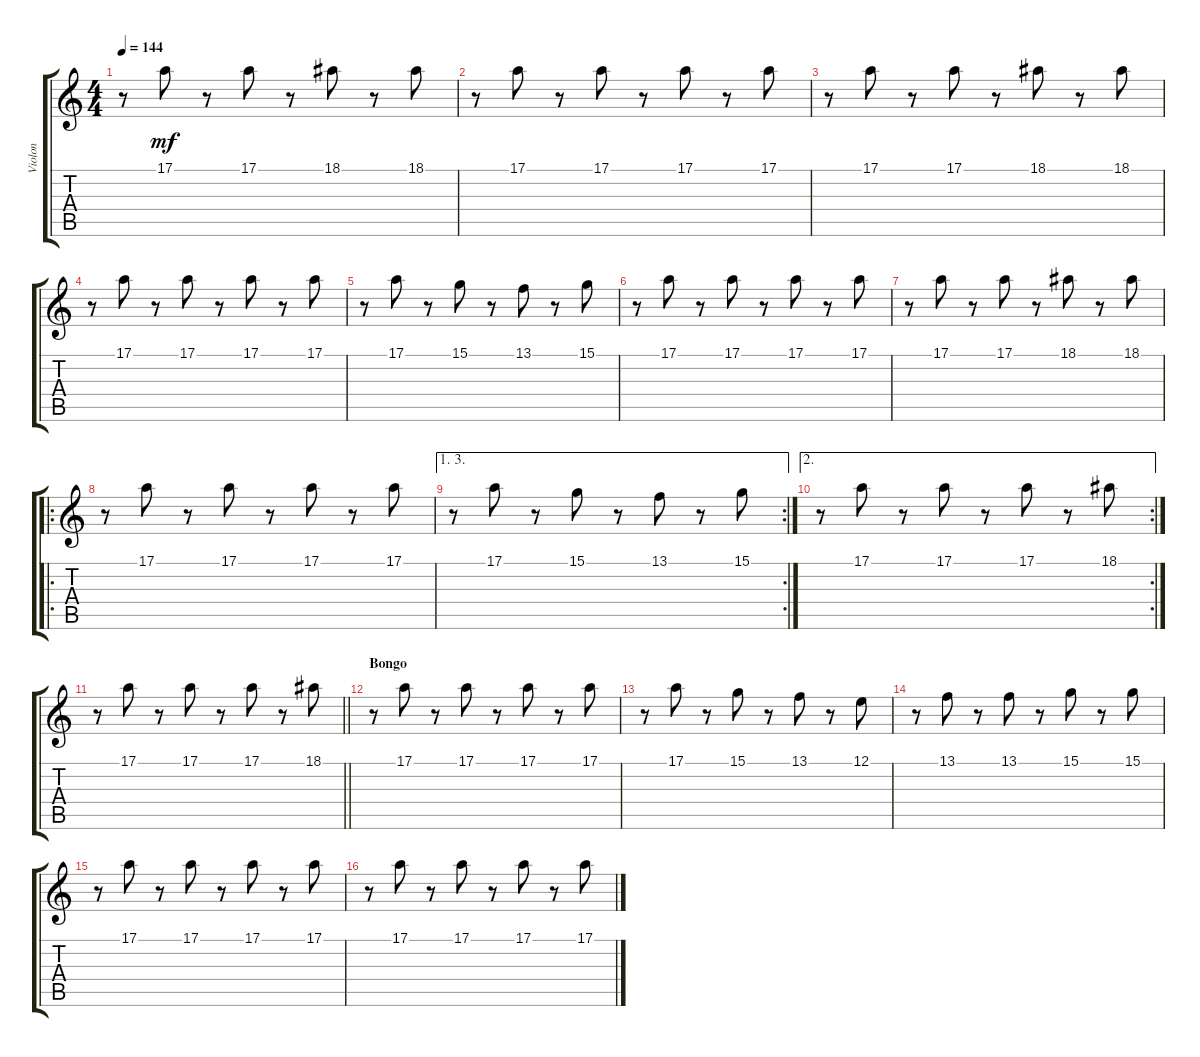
\track ("Violon" "Violon") {instrument viola}
\staff {score tabs}
\tuning (E4 B3 G3 D3 A2 E2) {hide}
\ts (4 4)
\tempo 144
\clef g2
\ks c
r.8{dy mf} 17.1.8 r.8 17.1.8 r.8 18.1.8 r.8 18.1.8 |
r.8 17.1.8 r.8 17.1.8 r.8 17.1.8 r.8 17.1.8 |
r.8 17.1.8 r.8 17.1.8 r.8 18.1.8 r.8 18.1.8 |
r.8 17.1.8 r.8 17.1.8 r.8 17.1.8 r.8 17.1.8 |
r.8 17.1.8 r.8 15.1.8 r.8 13.1.8 r.8 15.1.8 |
r.8 17.1.8 r.8 17.1.8 r.8 17.1.8 r.8 17.1.8 |
r.8 17.1.8 r.8 17.1.8 r.8 18.1.8 r.8 18.1.8 |
\ro
r.8 17.1.8 r.8 17.1.8 r.8 17.1.8 r.8 17.1.8 |
\ae (1 3)
\rc 2
r.8 17.1.8 r.8 15.1.8 r.8 13.1.8 r.8 15.1.8 |
\ae 2
\rc 2
r.8 17.1.8 r.8 17.1.8 r.8 17.1.8 r.8 18.1.8 |
\barLineRight lightlight
r.8 17.1.8 r.8 17.1.8 r.8 17.1.8 r.8 18.1.8 |
\section ("" "Bongo")
r.8 17.1.8 r.8 17.1.8 r.8 17.1.8 r.8 17.1.8 |
r.8 17.1.8 r.8 15.1.8 r.8 13.1.8 r.8 12.1.8 |
r.8 13.1.8 r.8 13.1.8 r.8 15.1.8 r.8 15.1.8 |
r.8 17.1.8 r.8 17.1.8 r.8 17.1.8 r.8 17.1.8 |
r.8 17.1.8 r.8 17.1.8 r.8 17.1.8 r.8 17.1.8
